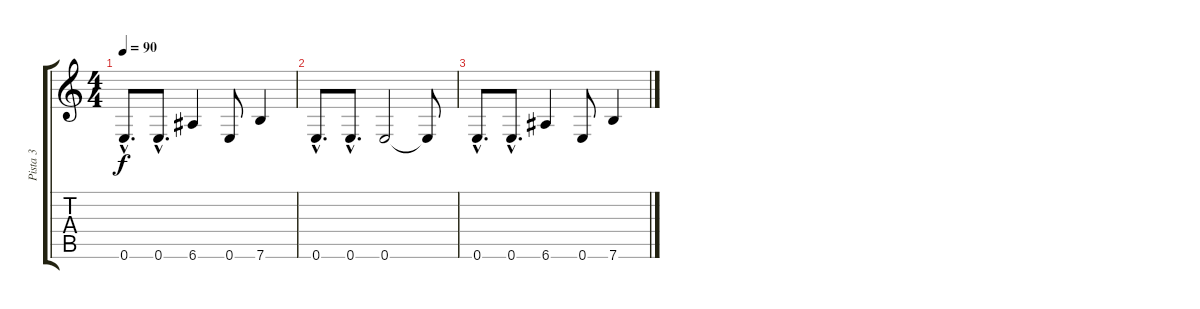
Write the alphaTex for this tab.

\track ("Pista 3" "Pista 3") {instrument electricbassfinger}
\staff {score tabs}
\tuning (E4 B3 G3 D3 A2 E2) {hide}
\ts (4 4)
\tempo 90
\clef g2
\ks c
0.6{hac}.8{d dy f} 0.6{hac}.8{d} 6.6.4 0.6.8 7.6.4 |
0.6{hac}.8{d} 0.6{hac}.8{d} 0.6.2 0.6{t}.8 |
0.6{hac}.8{d} 0.6{hac}.8{d} 6.6.4 0.6.8 7.6.4
